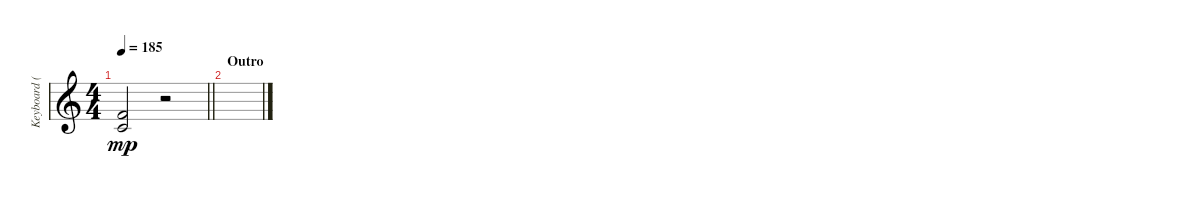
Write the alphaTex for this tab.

\track ("Keyboard (Michael Money)" "Keyboard (") {instrument synthstrings1}
\staff {score}
\tuning (D4 A3 F3 C3 G2 C2) {hide}
\ts (4 4)
\tempo 185
\clef g2
\barLineRight lightlight
\ks c
(12.3 12.4).2{dy mp} r.2 |
\section ("" "Outro")
